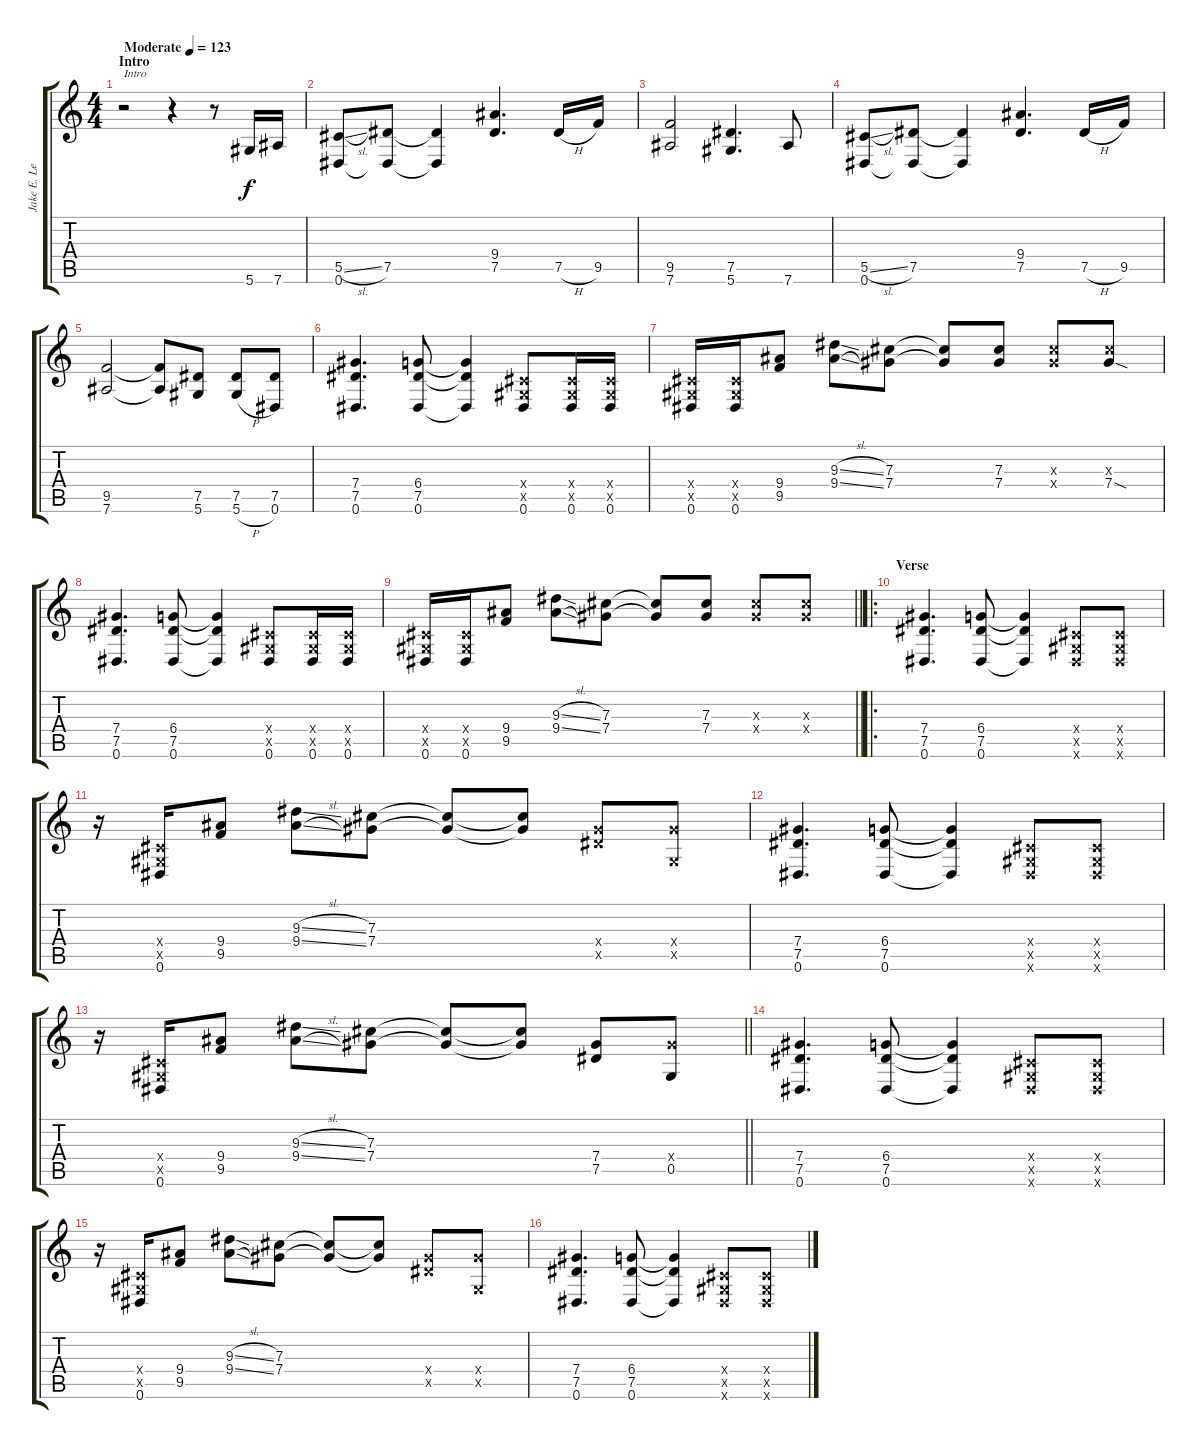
\track ("Jake E. Lee" "Jake E. Le") {instrument overdrivenguitar}
\staff {score tabs}
\tuning (Eb4 Bb3 Gb3 Db3 Ab2 Eb2) {hide}
\ts (4 4)
\section ("" "Intro")
\tempo (123 "Moderate")
\clef g2
\ks c
r.2{txt "Intro" dy f instrument overdrivenguitar} r.4 r.8 5.6.16 7.6.16 |
(5.5{sl} 0.6).8 (7.5 0.6{t}).8 (7.5{t} 0.6{t}).4 (9.4 7.5).4{d} 7.5{h}.16 9.5.16 |
(9.5 7.6).2 (7.5 5.6).4{d} 7.6.8 |
(5.5{sl} 0.6).8 (7.5 0.6{t}).8 (7.5{t} 0.6{t}).4 (9.4 7.5).4{d} 7.5{h}.16 9.5.16 |
(9.5 7.6).2 (9.5{t} 7.6{t}).8 (7.5 5.6).8 (7.5 5.6{h}).8 (7.5 0.6).8 |
(7.4 7.5 0.6).4{d} (6.4 7.5 0.6).8 (6.4{t} 7.5{t} 0.6{t}).4 (0.4{x} 0.5{x} 0.6).8 (0.4{x} 0.5{x} 0.6).16 (0.4{x} 0.5{x} 0.6).16 |
(0.4{x} 0.5{x} 0.6).16 (0.4{x} 0.5{x} 0.6).16 (9.4 9.5).8 (9.3{sl} 9.4{sl}).8 (7.3 7.4).8 (7.3{t} 7.4{t}).8 (7.3 7.4).8 (7.3{x} 7.4{x}).8 (7.3{x} 7.4{sod}).8 |
(7.4 7.5 0.6).4{d} (6.4 7.5 0.6).8 (6.4{t} 7.5{t} 0.6{t}).4 (0.4{x} 0.5{x} 0.6).8 (0.4{x} 0.5{x} 0.6).16 (0.4{x} 0.5{x} 0.6).16 |
\barLineRight lightlight
(0.4{x} 0.5{x} 0.6).16 (0.4{x} 0.5{x} 0.6).16 (9.4 9.5).8 (9.3{sl} 9.4{sl}).8 (7.3 7.4).8 (7.3{t} 7.4{t}).8 (7.3 7.4).8 (7.3{x} 7.4{x}).8 (7.3{x} 7.4{x}).8 |
\ro
\section ("" "Verse")
(7.4 7.5 0.6).4{d} (6.4 7.5 0.6).8 (6.4{t} 7.5{t} 0.6{t}).4 (0.4{x} 0.5{x} 0.6{x}).8 (0.4{x} 0.5{x} 0.6{x}).8 |
r.16 (0.4{x} 0.5{x} 0.6).16 (9.4 9.5).8 (9.3{sl} 9.4{sl}).8 (7.3 7.4).8 (7.3{t} 7.4{t}).8 (7.3{t} 7.4{t}).8 (7.4{x} 7.5{x}).8 (7.4{x} 0.5{x}).8 |
(7.4 7.5 0.6).4{d} (6.4 7.5 0.6).8 (6.4{t} 7.5{t} 0.6{t}).4 (0.4{x} 0.5{x} 0.6{x}).8 (0.4{x} 0.5{x} 0.6{x}).8 |
\barLineRight lightlight
r.16 (0.4{x} 0.5{x} 0.6).16 (9.4 9.5).8 (9.3{sl} 9.4{sl}).8 (7.3 7.4).8 (7.3{t} 7.4{t}).8 (7.3{t} 7.4{t}).8 (7.4 7.5).8 (7.4{x} 0.5).8 |
\section ("" "")
(7.4 7.5 0.6).4{d} (6.4 7.5 0.6).8 (6.4{t} 7.5{t} 0.6{t}).4 (0.4{x} 0.5{x} 0.6{x}).8 (0.4{x} 0.5{x} 0.6{x}).8 |
r.16 (0.4{x} 0.5{x} 0.6).16 (9.4 9.5).8 (9.3{sl} 9.4{sl}).8 (7.3 7.4).8 (7.3{t} 7.4{t}).8 (7.3{t} 7.4{t}).8 (7.4{x} 7.5{x}).8 (7.4{x} 0.5{x}).8 |
(7.4 7.5 0.6).4{d} (6.4 7.5 0.6).8 (6.4{t} 7.5{t} 0.6{t}).4 (0.4{x} 0.5{x} 0.6{x}).8 (0.4{x} 0.5{x} 0.6{x}).8
